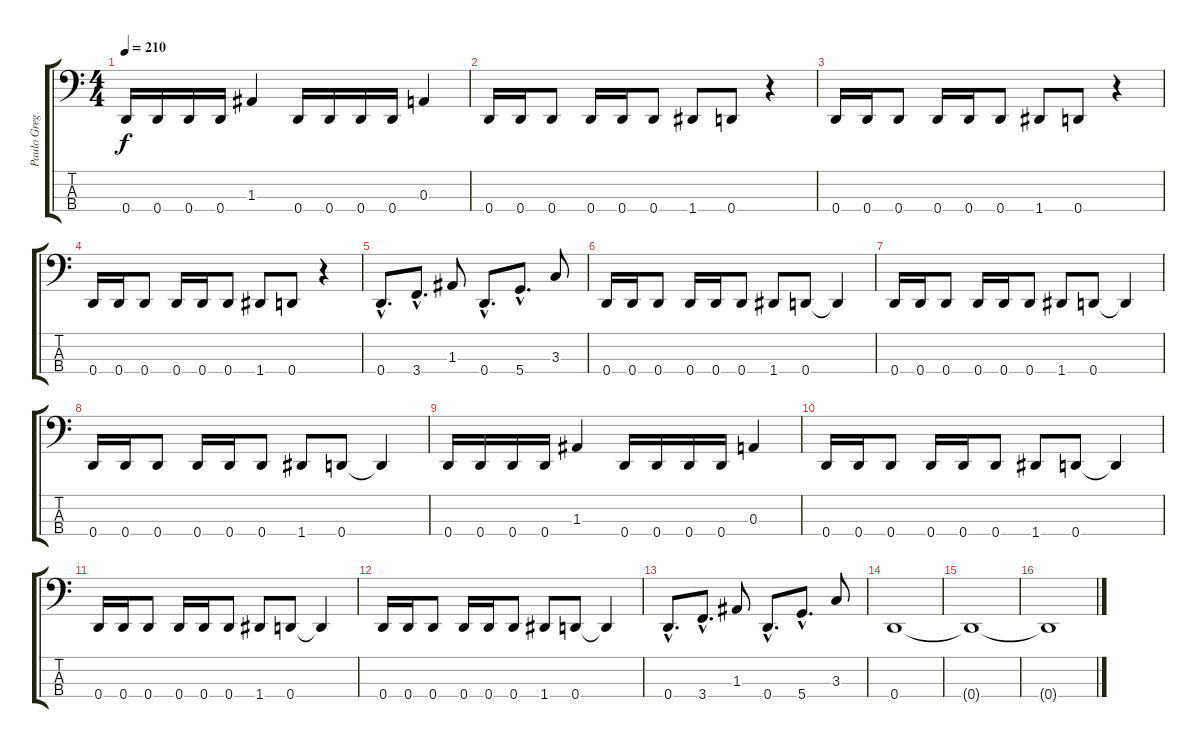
\track ("Paulo Gregoletto" "Paulo Greg") {instrument electricbasspick}
\staff {score tabs}
\tuning (G2 D2 A1 D1) {hide}
\ts (4 4)
\tempo 210
\clef f4
\ks c
0.4.16{dy f} 0.4.16 0.4.16 0.4.16 1.3.4 0.4.16 0.4.16 0.4.16 0.4.16 0.3.4 |
0.4.16 0.4.16 0.4.8 0.4.16 0.4.16 0.4.8 1.4.8 0.4.8 r.4 |
0.4.16 0.4.16 0.4.8 0.4.16 0.4.16 0.4.8 1.4.8 0.4.8 r.4 |
0.4.16 0.4.16 0.4.8 0.4.16 0.4.16 0.4.8 1.4.8 0.4.8 r.4 |
0.4{hac}.8{d} 3.4{hac}.8{d} 1.3.8 0.4{hac}.8{d} 5.4{hac}.8{d} 3.3.8 |
0.4.16 0.4.16 0.4.8 0.4.16 0.4.16 0.4.8 1.4.8 0.4.8 0.4{t}.4 |
0.4.16 0.4.16 0.4.8 0.4.16 0.4.16 0.4.8 1.4.8 0.4.8 0.4{t}.4 |
0.4.16 0.4.16 0.4.8 0.4.16 0.4.16 0.4.8 1.4.8 0.4.8 0.4{t}.4 |
0.4.16 0.4.16 0.4.16 0.4.16 1.3.4 0.4.16 0.4.16 0.4.16 0.4.16 0.3.4 |
0.4.16 0.4.16 0.4.8 0.4.16 0.4.16 0.4.8 1.4.8 0.4.8 0.4{t}.4 |
0.4.16 0.4.16 0.4.8 0.4.16 0.4.16 0.4.8 1.4.8 0.4.8 0.4{t}.4 |
0.4.16 0.4.16 0.4.8 0.4.16 0.4.16 0.4.8 1.4.8 0.4.8 0.4{t}.4 |
0.4{hac}.8{d} 3.4{hac}.8{d} 1.3.8 0.4{hac}.8{d} 5.4{hac}.8{d} 3.3.8 |
0.4.1 |
0.4{t}.1 |
0.4{t}.1
